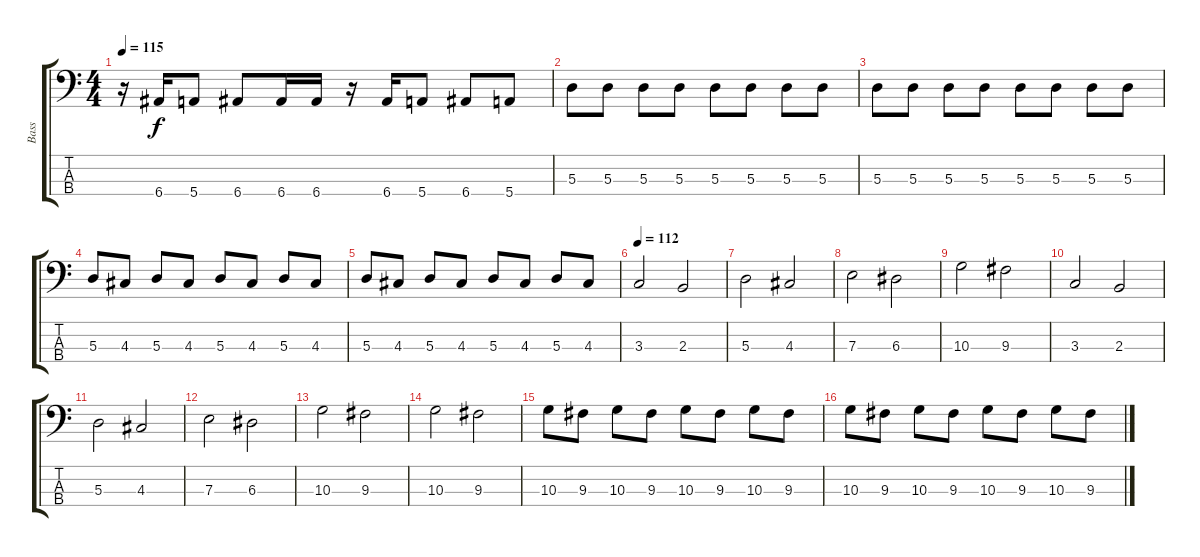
\track ("Bass" "Bass") {instrument electricbassfinger}
\staff {score tabs}
\tuning (G2 D2 A1 E1) {hide}
\ts (4 4)
\tempo 115
\clef f4
\ks c
r.16{dy f} 6.4.16 5.4.8 6.4.8 6.4.16 6.4.16 r.16 6.4.16 5.4.8 6.4.8 5.4.8 |
5.3.8 5.3.8 5.3.8 5.3.8 5.3.8 5.3.8 5.3.8 5.3.8 |
5.3.8 5.3.8 5.3.8 5.3.8 5.3.8 5.3.8 5.3.8 5.3.8 |
5.3.8 4.3.8 5.3.8 4.3.8 5.3.8 4.3.8 5.3.8 4.3.8 |
5.3.8 4.3.8 5.3.8 4.3.8 5.3.8 4.3.8 5.3.8 4.3.8 |
\tempo 112
3.3.2 2.3.2 |
5.3.2 4.3.2 |
7.3.2 6.3.2 |
10.3.2 9.3.2 |
3.3.2 2.3.2 |
5.3.2 4.3.2 |
7.3.2 6.3.2 |
10.3.2 9.3.2 |
10.3.2 9.3.2 |
10.3.8 9.3.8 10.3.8 9.3.8 10.3.8 9.3.8 10.3.8 9.3.8 |
10.3.8 9.3.8 10.3.8 9.3.8 10.3.8 9.3.8 10.3.8 9.3.8
